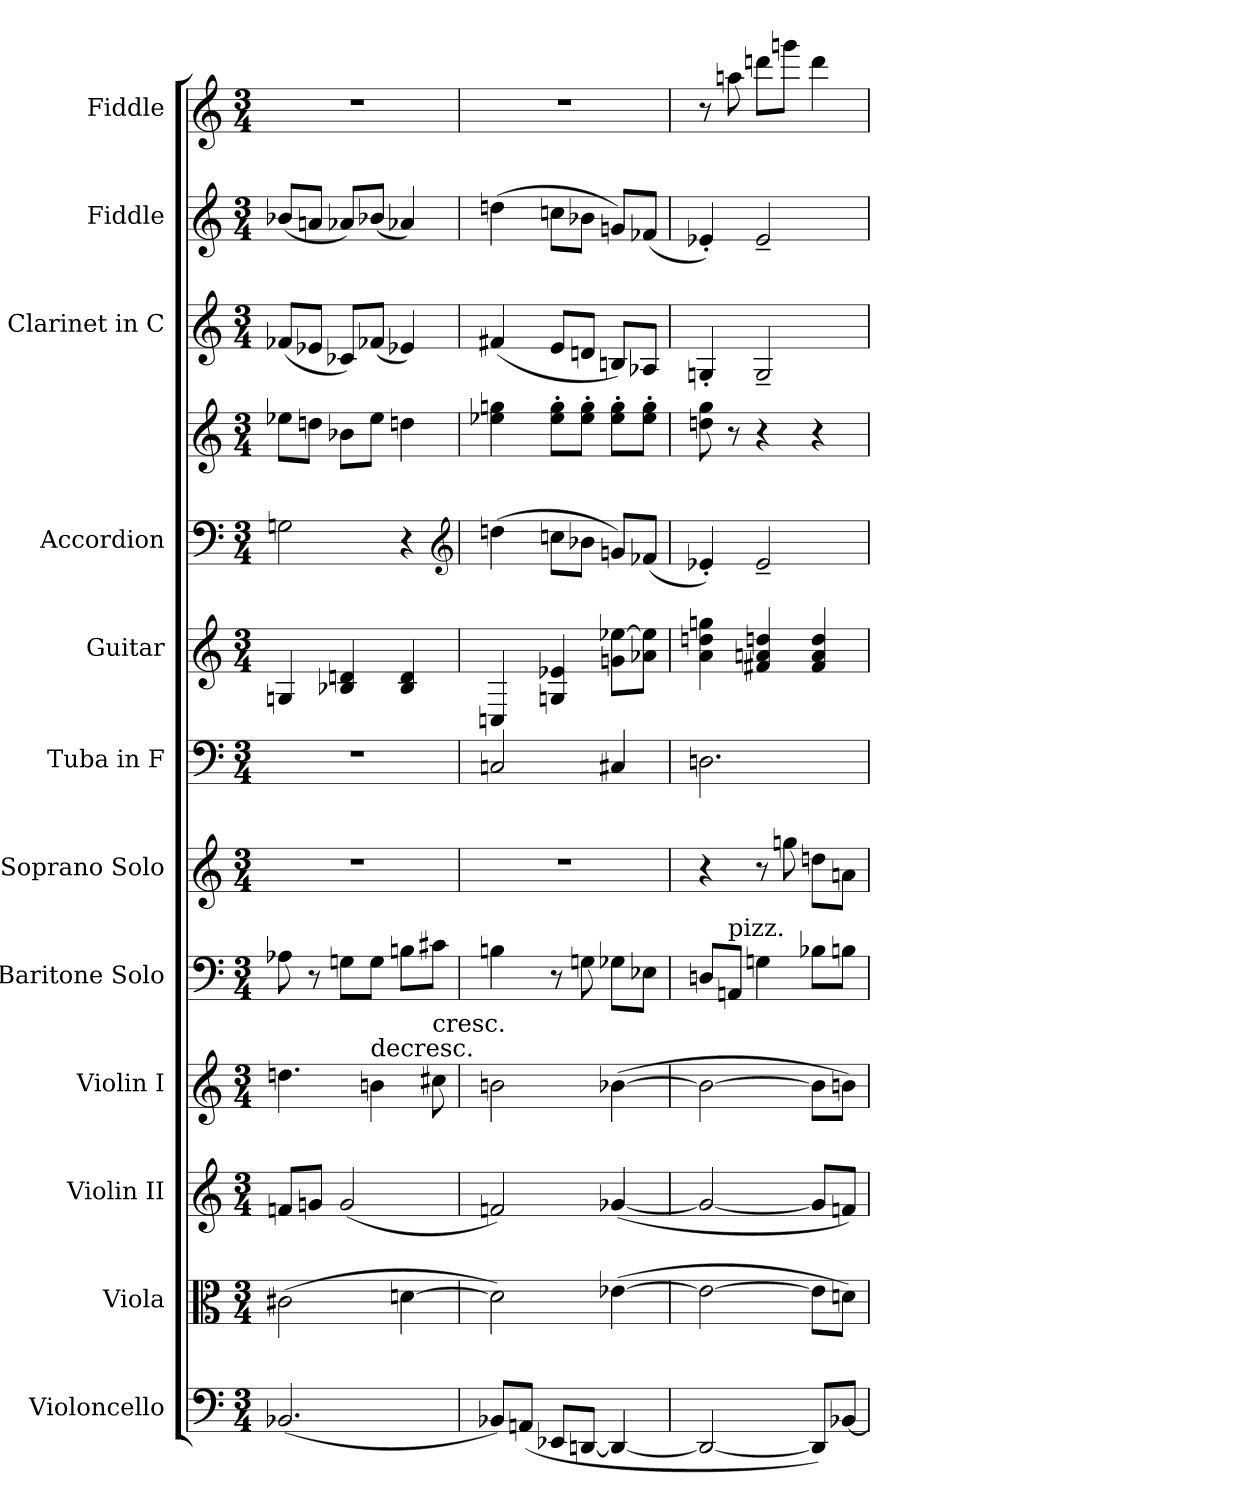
**kern	**kern	**kern	**kern	**kern	**kern	**kern	**kern	**kern	**kern	**kern	**kern	**kern
*part12	*part11	*part10	*part9	*part8	*part7	*part6	*part5	*part4	*part4	*part3	*part2	*part1
*staff13	*staff12	*staff11	*staff10	*staff9	*staff8	*staff7	*staff6	*staff5	*staff4	*staff3	*staff2	*staff1
*I"Violoncello	*I"Viola	*I"Violin II	*I"Violin I	*I"Baritone Solo	*I"Soprano Solo	*I"Tuba in F	*I"Guitar	*I"Accordion	*	*I"Clarinet in C	*I"Fiddle	*I"Fiddle
*I'Vc.	*I'Vla.	*I'Vln. II	*I'Vln. I	*I'Bar. Solo	*I'S. Solo	*I'Tba.	*I'Gtr.	*I'Accord.	*	*I'Cl.	*I'Fid.	*I'Fid.
*clefF4	*clefC3	*clefG2	*clefG2	*clefF4	*clefG2	*clefF4	*clefG2	*clefF4	*clefG2	*clefG2	*clefG2	*clefG2
*k[]	*k[]	*k[]	*k[]	*k[]	*k[]	*k[]	*k[]	*k[]	*k[]	*k[]	*k[]	*k[]
*M3/4	*M3/4	*M3/4	*M3/4	*M3/4	*M3/4	*M3/4	*M3/4	*M3/4	*M3/4	*M3/4	*M3/4	*M3/4
=1	=1	=1	=1	=1	=1	=1	=1	=1	=1	=1	=1	=1
(2.BB-X	(2c#X	8fnL	4.ddn	8A-X	2.r	2.r	4Gn	2Gn	8ee-XL	(8f-XL	(8b-XL	2.r
.	.	8gnJ	.	8r	.	.	.	.	8ddnJ	8e-XJ	8anJ	.
.	.	(2g	.	8GnL	.	.	4B-X 4dn	.	8b-XL	8c-XL)	8a-XL)	.
!	!	!	!LO:TX:t=decresc.	!	!	!	!	!	!	!	!	!
.	.	.	4bn	8GJ	.	.	.	.	8ee-J	(8f-XJ	(8b-XJ	.
.	[4dn	.	.	8BnL	.	.	4B- 4d	4r	4ddn	4e-X)	4a-X)	.
!	!	!	!LO:TX:t=cresc.	!	!	!	!	!	!	!	!	!
.	.	.	8cc#X	8c#XJ	.	.	.	.	.	.	.	.
*	*	*	*	*	*	*	*	*clefG2	*	*	*	*
=2	=2	=2	=2	=2	=2	=2	=2	=2	=2	=2	=2	=2
8BB-XL)	2d])	2fn)	2bn	4Bn	2.r	2Cn	4Cn	(4ddn	4ee-X 4ggn	(4f#X	(4ddn	2.r
(8AAnJ	.	.	.	.	.	.	.	.	.	.	.	.
8EE-XL	.	.	.	8r	.	.	4Gn 4e-X	8ccnL	8ee-' 8gg'L	8eL	8ccnL	.
[8DDnJ	.	.	.	8Gn	.	.	.	8b-XJ	8ee-' 8gg'J	8dnJ	8b-XJ	.
4DD_	([4e-X	([4g-X	([4b-X	8G-XL	.	4C#X	8gn [8ee-XL	8gnL)	8ee-' 8gg'L	8BnL)	8gnL)	.
.	.	.	.	8E-XJ	.	.	8a-X 8ee-]J	(8f-XJ	8ee-' 8gg'J	8A-XJ	(8f-XJ	.
=3	=3	=3	=3	=3	=3	=3	=3	=3	=3	=3	=3	=3
2DD_	2e-_	2g-_	2b-_	8DnL	4r	2.Dn	4a 4ddn 4ggn	4e-X')	8ddn 8gg	4Gn'	4e-X')	8r
!	!	!	!	!LO:TX:a:t=pizz.	!	!	!	!	!	!	!	!
.	.	.	.	8AAnJ	.	.	.	.	8r	.	.	8aan
.	.	.	.	4Gn	8r	.	4f#X 4an 4ddn	2e-~	4r	2G~	2e-~	8dddnL
.	.	.	.	.	8ggn	.	.	.	.	.	.	8gggnJ
8DDL])	8e-L]	8g-L]	8b-L]	8B-XL	8ddnL	.	4f# 4a 4dd	.	4r	.	.	4ddd
[8BB-XJ	8dnJ)	8fnJ)	8bnJ)	8BnJ	8anJ	.	.	.	.	.	.	.
=	=	=	=	=	=	=	=	=	=	=	=	=
*-	*-	*-	*-	*-	*-	*-	*-	*-	*-	*-	*-	*-
